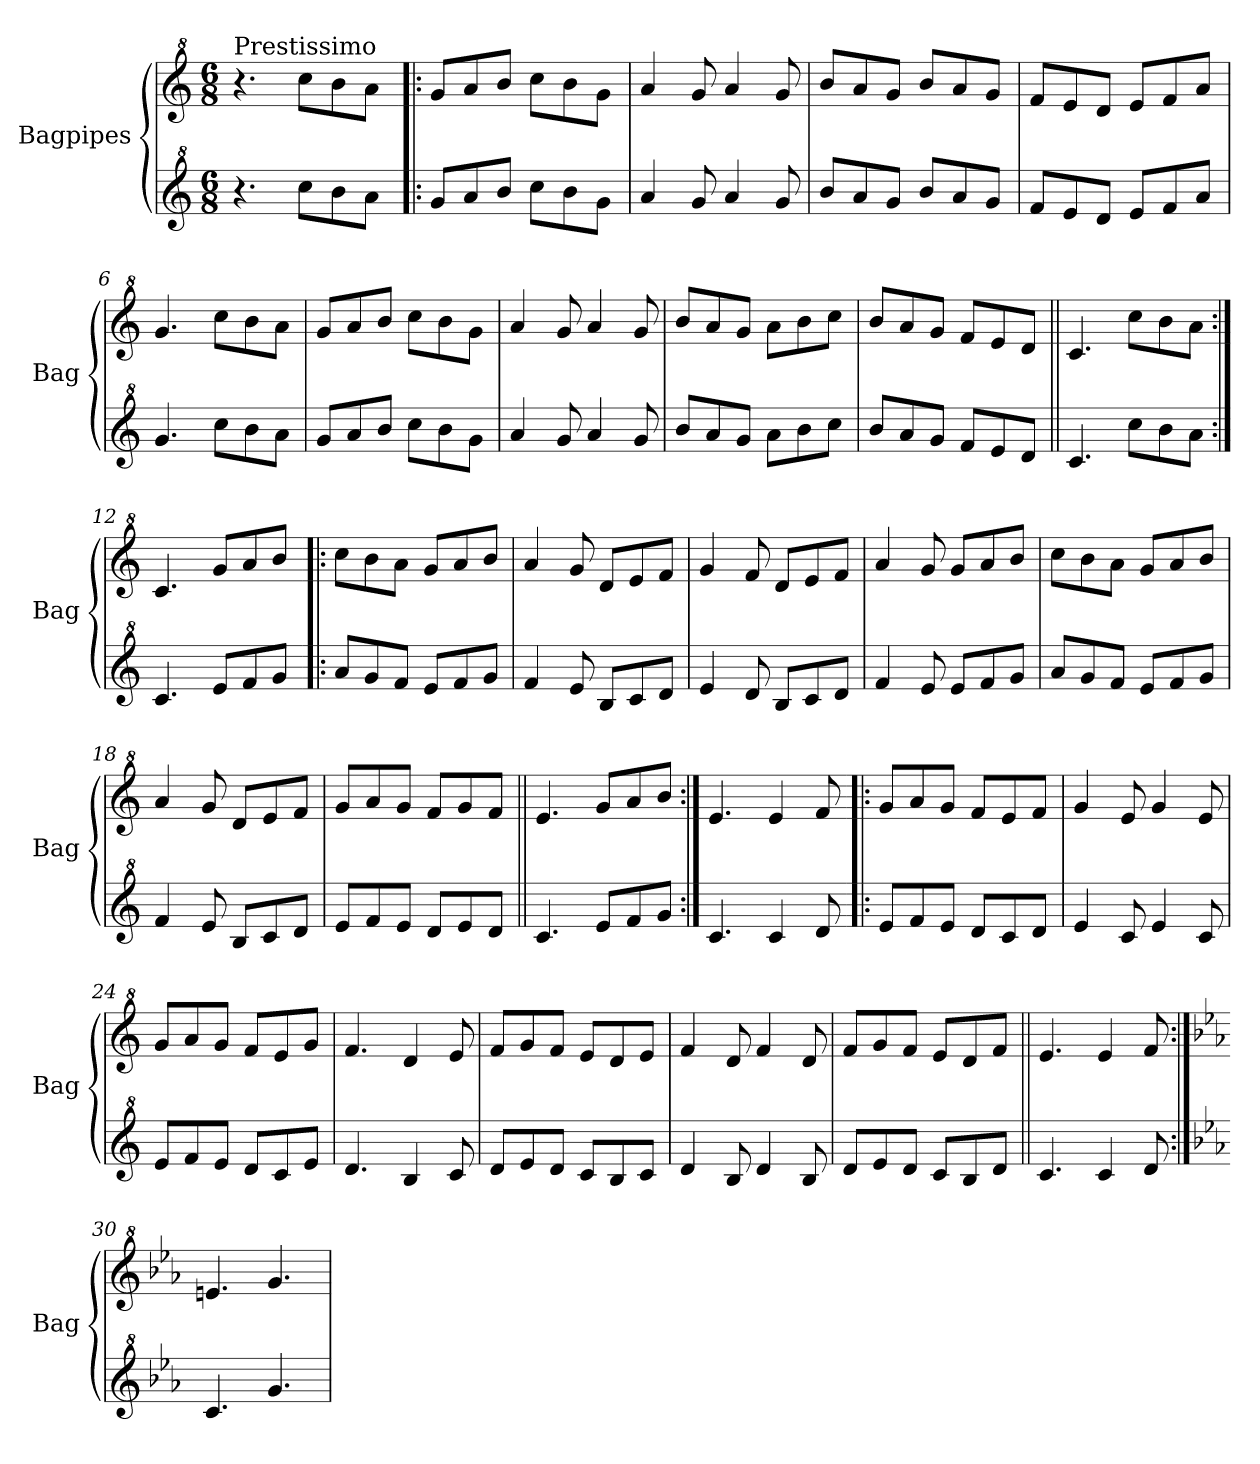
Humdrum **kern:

**kern	**kern
*part2	*part1
*staff2	*staff1
*I"Bagpipes	*I"Bagpipes
*I'Bag	*I'Bag
*clefG^2	*clefG^2
*k[]	*k[]
*C:	*C:
*M6/8	*M6/8
=1	=1
!	!LO:TX:a:t=Prestissimo
4.r	4.r
8ccc\L	8ccc\L
8bb\	8bb\
8aa\J	8aa\J
=2!|:	=2!|:
8gg/L	8gg/L
8aa/	8aa/
8bb/J	8bb/J
8ccc\L	8ccc\L
8bb\	8bb\
8gg\J	8gg\J
=3	=3
4aa/	4aa/
8gg/	8gg/
4aa/	4aa/
8gg/	8gg/
=4	=4
8bb/L	8bb/L
8aa/	8aa/
8gg/J	8gg/J
8bb/L	8bb/L
8aa/	8aa/
8gg/J	8gg/J
=5	=5
8ff/L	8ff/L
8ee/	8ee/
8dd/J	8dd/J
8ee/L	8ee/L
8ff/	8ff/
8aa/J	8aa/J
=6	=6
4.gg/	4.gg/
8ccc\L	8ccc\L
8bb\	8bb\
8aa\J	8aa\J
=7	=7
8gg/L	8gg/L
8aa/	8aa/
8bb/J	8bb/J
8ccc\L	8ccc\L
8bb\	8bb\
8gg\J	8gg\J
=8	=8
4aa/	4aa/
8gg/	8gg/
4aa/	4aa/
8gg/	8gg/
!!LO:LB:g=z
=9	=9
8bb/L	8bb/L
8aa/	8aa/
8gg/J	8gg/J
8aa\L	8aa\L
8bb\	8bb\
8ccc\J	8ccc\J
=10	=10
8bb/L	8bb/L
8aa/	8aa/
8gg/J	8gg/J
8ff/L	8ff/L
8ee/	8ee/
8dd/J	8dd/J
=11||	=11||
4.cc/	4.cc/
8ccc\L	8ccc\L
8bb\	8bb\
8aa\J	8aa\J
=12:|!	=12:|!
4.cc/	4.cc/
8ee/L	8gg/L
8ff/	8aa/
8gg/J	8bb/J
=13!|:	=13!|:
8aa/L	8ccc\L
8gg/	8bb\
8ff/J	8aa\J
8ee/L	8gg/L
8ff/	8aa/
8gg/J	8bb/J
=14	=14
4ff/	4aa/
8ee/	8gg/
8b/L	8dd/L
8cc/	8ee/
8dd/J	8ff/J
=15	=15
4ee/	4gg/
8dd/	8ff/
8b/L	8dd/L
8cc/	8ee/
8dd/J	8ff/J
=16	=16
4ff/	4aa/
8ee/	8gg/
8ee/L	8gg/L
8ff/	8aa/
8gg/J	8bb/J
!!LO:LB:g=z
=17	=17
8aa/L	8ccc\L
8gg/	8bb\
8ff/J	8aa\J
8ee/L	8gg/L
8ff/	8aa/
8gg/J	8bb/J
=18	=18
4ff/	4aa/
8ee/	8gg/
8b/L	8dd/L
8cc/	8ee/
8dd/J	8ff/J
=19	=19
8ee/L	8gg/L
8ff/	8aa/
8ee/J	8gg/J
8dd/L	8ff/L
8ee/	8gg/
8dd/J	8ff/J
=20||	=20||
4.cc/	4.ee/
8ee/L	8gg/L
8ff/	8aa/
8gg/J	8bb/J
=21:|!	=21:|!
4.cc/	4.ee/
4cc/	4ee/
8dd/	8ff/
=22!|:	=22!|:
8ee/L	8gg/L
8ff/	8aa/
8ee/J	8gg/J
8dd/L	8ff/L
8cc/	8ee/
8dd/J	8ff/J
=23	=23
4ee/	4gg/
8cc/	8ee/
4ee/	4gg/
8cc/	8ee/
=24	=24
8ee/L	8gg/L
8ff/	8aa/
8ee/J	8gg/J
8dd/L	8ff/L
8cc/	8ee/
8ee/J	8gg/J
!!LO:LB:g=z
=25	=25
4.dd/	4.ff/
4b/	4dd/
8cc/	8ee/
=26	=26
8dd/L	8ff/L
8ee/	8gg/
8dd/J	8ff/J
8cc/L	8ee/L
8b/	8dd/
8cc/J	8ee/J
=27	=27
4dd/	4ff/
8b/	8dd/
4dd/	4ff/
8b/	8dd/
=28	=28
8dd/L	8ff/L
8ee/	8gg/
8dd/J	8ff/J
8cc/L	8ee/L
8b/	8dd/
8dd/J	8ff/J
=29||	=29||
4.cc/	4.ee/
4cc/	4ee/
8dd/	8ff/
=30:|!	=30:|!
*k[b-e-a-]	*k[b-e-a-]
*E-:	*E-:
4.cc/	4.een/
4.gg/	4.gg/
=	=
*-	*-
